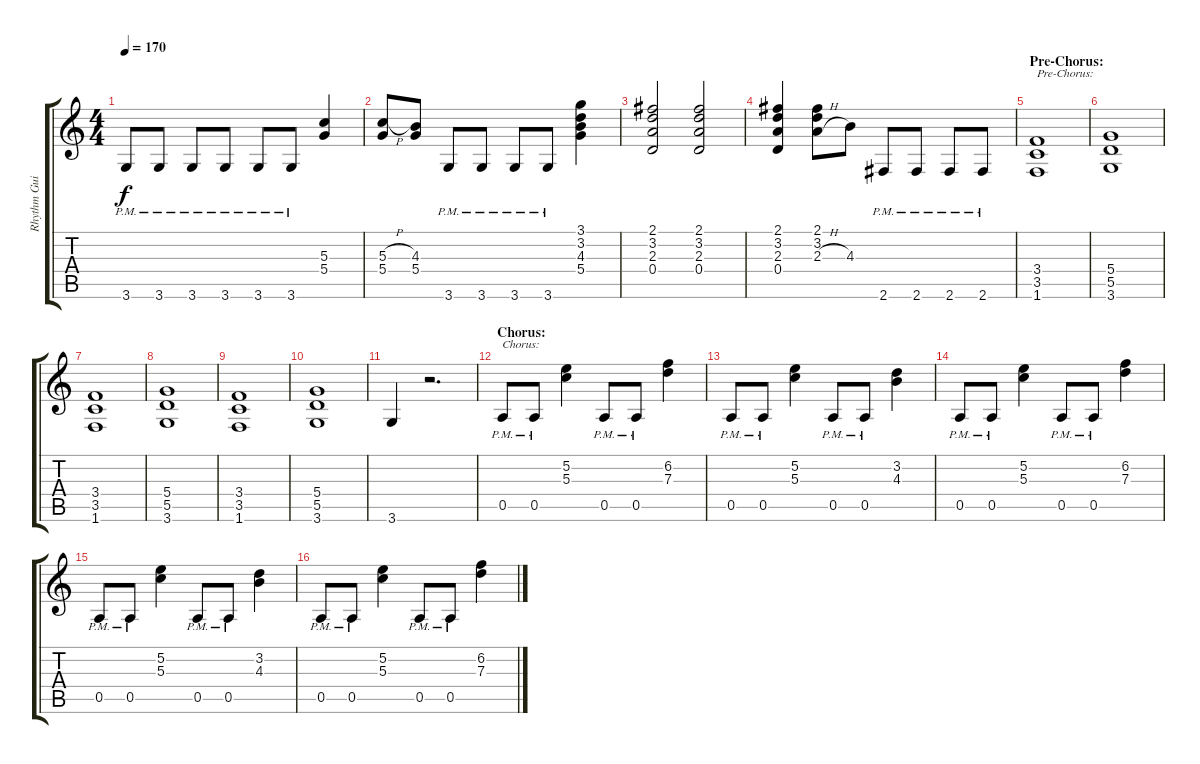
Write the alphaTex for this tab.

\track ("Rhythm Guitar 2" "Rhythm Gui") {instrument distortionguitar}
\staff {score tabs}
\tuning (E4 B3 G3 D3 A2 E2) {hide}
\ts (4 4)
\tempo 170
\clef g2
\ks c
3.6{pm}.8{dy f} 3.6{pm}.8 3.6{pm}.8 3.6{pm}.8 3.6{pm}.8 3.6{pm}.8 (5.3 5.4).4 |
(5.3{h} 5.4).8 (4.3 5.4).8 3.6{pm}.8 3.6{pm}.8 3.6{pm}.8 3.6{pm}.8 (3.1 3.2 4.3 5.4).4 |
(2.1 3.2 2.3 0.4).2 (2.1 3.2 2.3 0.4).2 |
(2.1 3.2 2.3 0.4).4 (2.1 3.2 2.3{h}).8 4.3.8 2.6{pm}.8 2.6{pm}.8 2.6{pm}.8 2.6{pm}.8 |
\section ("" "Pre-Chorus:")
(3.4 3.5 1.6).1{txt "Pre-Chorus:"} |
(5.4 5.5 3.6).1 |
(3.4 3.5 1.6).1 |
(5.4 5.5 3.6).1 |
(3.4 3.5 1.6).1 |
(5.4 5.5 3.6).1 |
3.6.4 r.2{d} |
\section ("" "Chorus:")
0.5{pm}.8{txt "Chorus:"} 0.5{pm}.8 (5.2 5.3).4 0.5{pm}.8 0.5{pm}.8 (6.2 7.3).4 |
0.5{pm}.8 0.5{pm}.8 (5.2 5.3).4 0.5{pm}.8 0.5{pm}.8 (3.2 4.3).4 |
0.5{pm}.8 0.5{pm}.8 (5.2 5.3).4 0.5{pm}.8 0.5{pm}.8 (6.2 7.3).4 |
0.5{pm}.8 0.5{pm}.8 (5.2 5.3).4 0.5{pm}.8 0.5{pm}.8 (3.2 4.3).4 |
0.5{pm}.8 0.5{pm}.8 (5.2 5.3).4 0.5{pm}.8 0.5{pm}.8 (6.2 7.3).4
